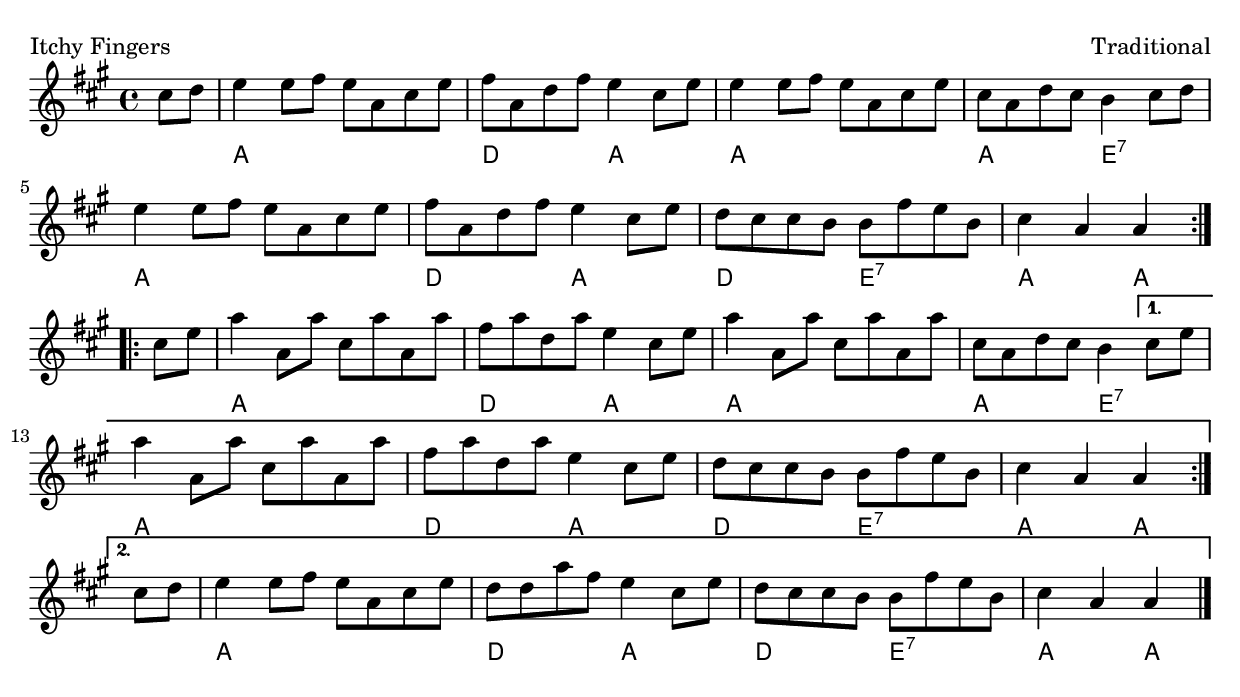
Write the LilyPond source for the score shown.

\version "2.22.0"

\include "../helpers/preamble.ly"

\score {
    \relative c'' {
        <<
        {
            \clef treble
            \key a \major
            \time 4/4
            \partial 4 cs8 d |
            e4 e8 fs e a, cs e | fs a, d fs e4 cs8 e | e4 e8 fs e a, cs e | cs a d cs b4 cs8 d |
            e4 e8 fs e a, cs e | fs a, d fs e4 cs8 e | d cs cs b b fs' e b | cs4 a a \bar":|.|:" \break
            \repeat volta 2 {
                cs8 e | a4 a,8 a' cs, a' a, a' | fs a d, a' e4 cs8 e | a4 a,8 a' cs, a' a, a' | cs, a d cs b4 
            }

            \alternative {
                {cs8 e | \break a4 a,8 a' cs, a' a, a' | fs a d, a' e4 cs8 e | d cs cs b b fs' e b | cs4 a a \break}
                {cs8 d | e4 e8 fs e a, cs e | d d a' fs e4 cs8 e | d cs cs b b fs' e b | cs4 a a \bar"|."}
            }
        }
        \chords {
            \partial 4 s4 | a1 | d2 a | a1 | a2 e:7 |
            a1 | d2 a | d e:7 | a a |
            a1 | d2 a | a1 | a2 e:7 |
            a1 | d2 a | d e:7 | a a |
            a1 | d2 a | d e:7 | a a4 |
        }
        >>
    }

    \header {
        piece = "Itchy Fingers"
        opus = "Traditional"
    }
}